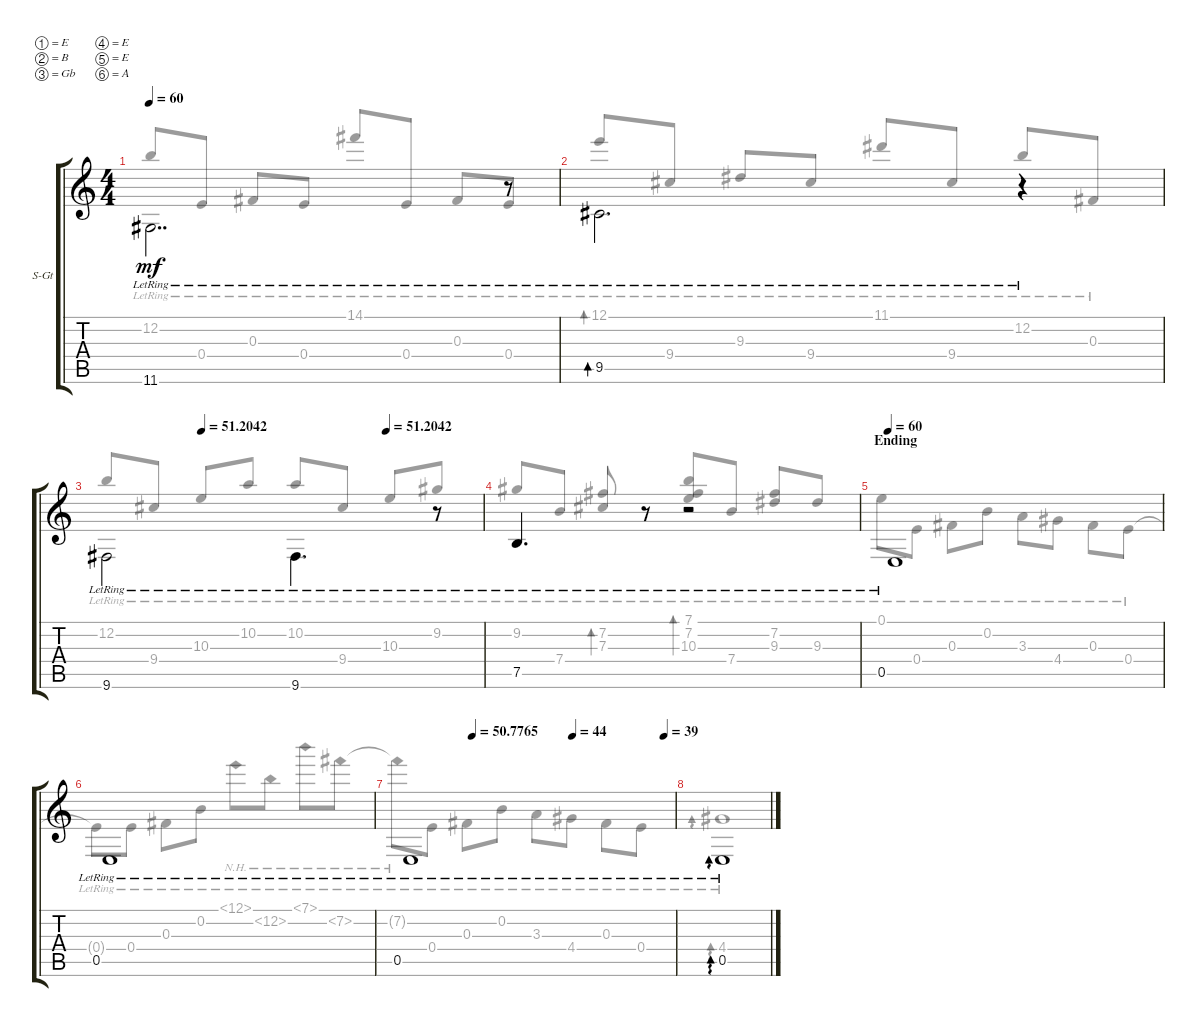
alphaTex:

\defaultSystemsLayout 4
\bracketExtendMode groupsimilarinstruments
\firstSystemTrackNameOrientation horizontal
\otherSystemsTrackNameOrientation horizontal
\track ("Steel Guitar" "S-Gt") {instrument acousticguitarsteel}
\staff {score tabs}
\tuning (E4 B3 Gb3 E3 E2 A1)
\voice
\ts (4 4)
\tempo 60
\clef g2
\ks c
11.6{lr}.2{dd dy mf beam invert} r.8{beam invert} |
9.5{lr}.2{d bd 0 beam invert} r.4{beam invert} |
\tempo (51.2042 0.255102)
\tempo (51.2042 0.744898)
9.6{lr}.2{beam invert} 9.6{lr}.4{d beam invert} r.8{beam invert} |
7.5{lr}.4{d} r.8 r.2{bd 0} |
\section ("" "Ending")
\tempo (60 0.00340136)
0.5{lr}.1 |
0.5{lr}.1 |
\tempo (50.7765 0.256167)
\tempo (44 0.625)
\tempo (39 0.9625)
0.5{lr}.1 |
0.5{lr}.1{ad 0}
\voice
\clef g2
\ottava regular
\simile none
\ks c
12.2{lr}.8{dy mf} 0.4{lr}.8{beam invert} 0.3{lr}.8 0.4{lr}.8{beam invert} 14.1{lr}.8{beam invert} 0.4{lr}.8 0.3{lr}.8{beam invert} 0.4{lr}.8 |
12.1{lr}.8{bd 30 beam invert} 9.4{lr}.8 9.3{lr}.8{beam invert} 9.4{lr}.8 11.1{lr}.8{beam invert} 9.4{lr}.8 12.2{lr}.8{beam invert} 0.3{lr}.8 |
12.2{lr}.8{beam invert} 9.4{lr}.8 10.3{lr}.8{beam invert} 10.2{lr}.8 10.2{lr}.8{beam invert} 9.4{lr}.8 10.3{lr}.8{beam invert} 9.2{lr}.8 |
9.2{lr}.8{beam invert} 7.4{lr}.8 (7.3{lr} 7.2{lr}).8{bd 30 beam invert} r.8 (7.2{lr} 10.3{lr} 7.1{lr}).8{bd 30 beam invert} 7.4{lr}.8 (9.3{lr} 7.2{lr}).8{beam invert} 9.3{lr}.8 |
0.1{lr}.8 0.4{lr}.8 0.3{lr}.8 0.2{lr}.8 3.3{lr}.8 4.4{lr}.8 0.3{lr}.8 0.4{lr}.8 |
0.4{lr t}.8 0.4{lr}.8 0.3{lr}.8 0.2{lr}.8 12.1{nh lr}.8 12.2{nh lr}.8 7.1{nh lr}.8 7.2{nh lr}.8 |
7.2{nh lr t}.8 0.4{lr}.8 0.3{lr}.8 0.2{lr}.8 3.3{lr}.8 4.4{lr}.8 0.3{lr}.8 0.4{lr}.8 |
4.4{lr}.1{ad 30}
